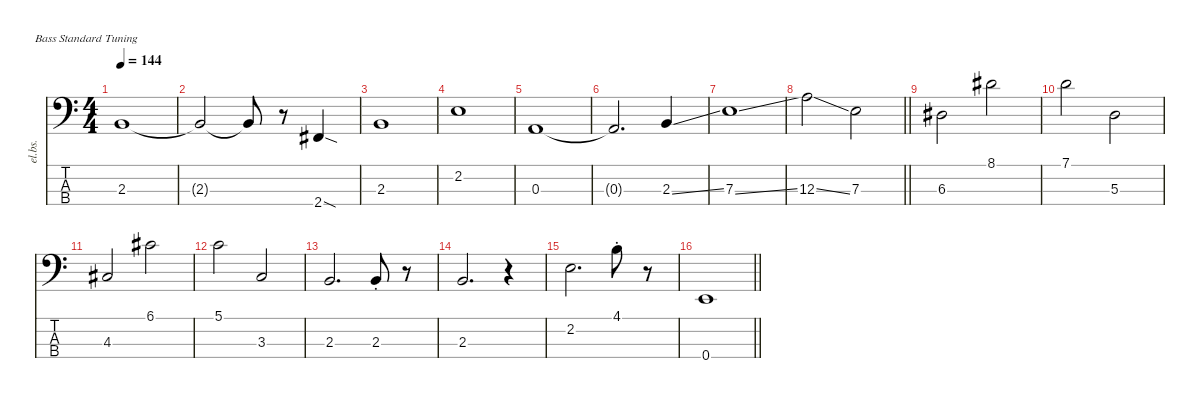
\defaultSystemsLayout 4
\hideDynamics
\bracketExtendMode nobrackets
\track ("Electric Bass" "el.bs.") {mute instrument electricbassfinger}
\staff {score tabs}
\tuning (G2 D2 A1 E1)
\ts (4 4)
\tempo 144
\clef f4
\ks c
2.3.1{dy mf beam Up} |
2.3{t}.2{beam Up} 2.3{t}.8{beam Up} r.8{beam Down} 2.4{sod acc #}.4{beam Up} |
2.3.1{beam Up} |
2.2.1{beam Down} |
0.3.1{beam Up} |
0.3{t}.2{d beam Up} 2.3{ss}.4{beam Up} |
7.3{ss}.1{beam Down} |
\barLineRight lightlight
12.3{ss}.2{beam Down} 7.3.2{beam Down} |
6.3{acc #}.2{beam Down} 8.1{acc #}.2{beam Down} |
7.1.2{beam Down} 5.3.2{beam Down} |
4.3{acc #}.2{beam Up} 6.1{acc #}.2{beam Down} |
5.1.2{beam Down} 3.3.2{beam Up} |
2.3.2{d beam Up} 2.3{st}.8{beam Up} r.8{beam Down} |
2.3.2{d beam Up} r.4{beam Down} |
2.2.2{d beam Down} 4.1{st}.8{beam Down} r.8{beam Down} |
\barLineRight lightlight
0.4.1{beam Up}
